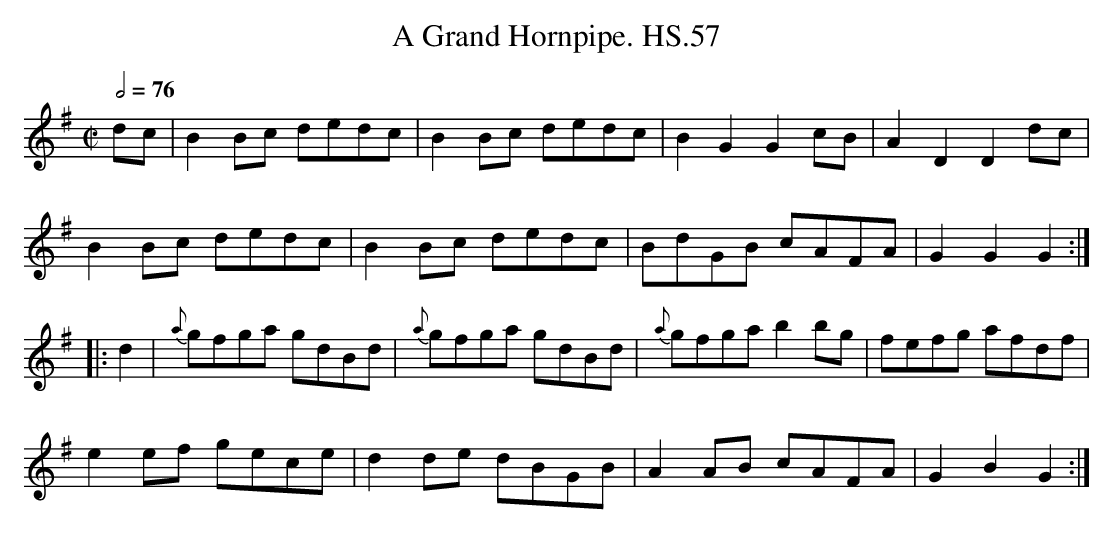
X:1
T:Grand Hornpipe. HS.57, A
M:C|
L:1/8
Q:1/2=76
K:G
dc|B2Bc dedc|B2Bc dedc|B2G2G2cB|A2D2D2dc|
B2Bc dedc|B2Bc dedc|BdGB cAFA|G2G2G2:|
|:d2|{a}gfga gdBd|{a}gfga gdBd|{a}gfgab2bg|fefg afdf|
e2ef gece|d2de dBGB|A2AB cAFA|G2B2G2:|
